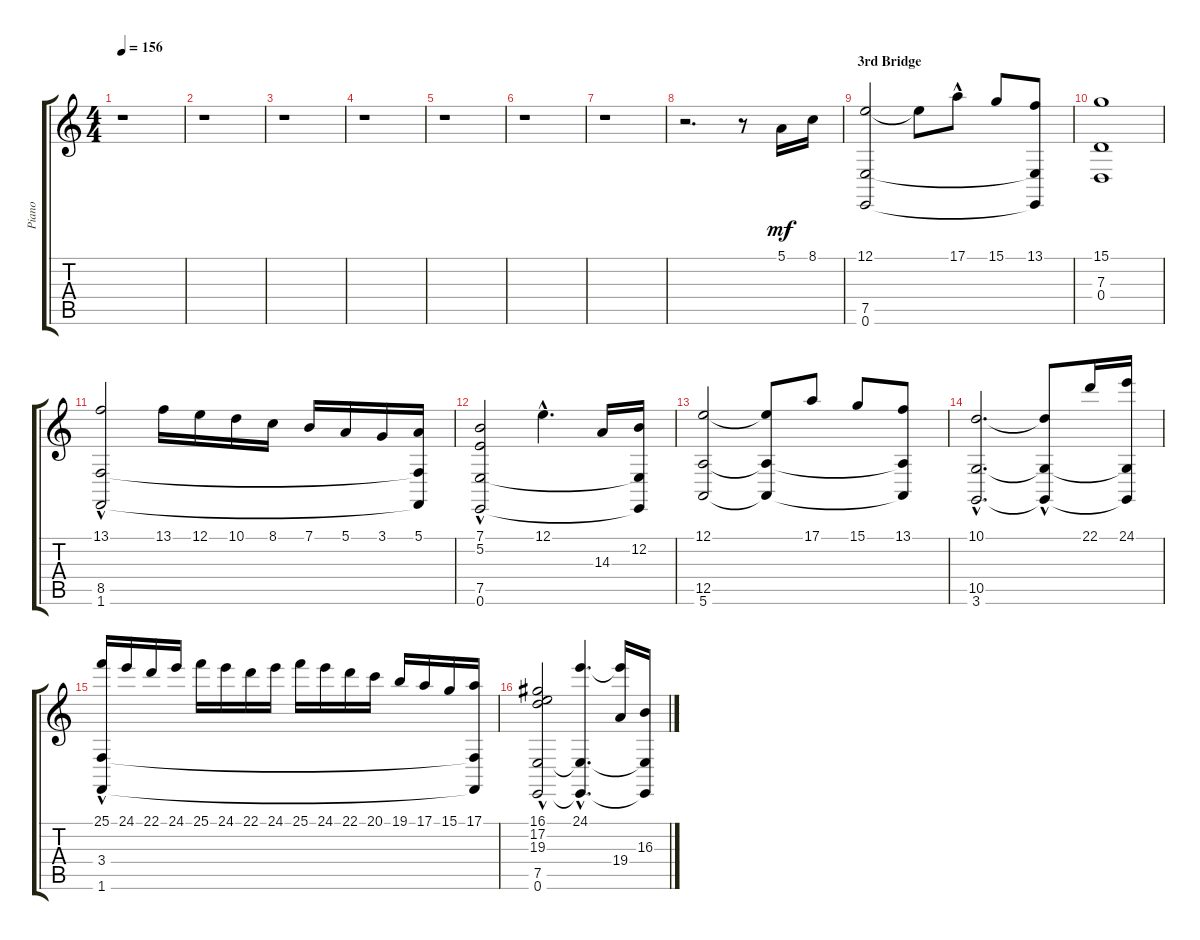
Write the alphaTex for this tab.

\track ("Piano" "Piano") {instrument electricgrandpiano}
\staff {score tabs}
\tuning (E4 B3 G3 D3 A2 E2) {hide}
\ts (4 4)
\tempo 156
\clef g2
\ks c
r.1{dy mf} |
r.1 |
r.1 |
r.1 |
r.1 |
r.1 |
r.1 |
r.2{d} r.8 5.1.16 8.1.16 |
\section ("" "3rd Bridge")
(12.1 7.5 0.6).2 12.1{t}.8 17.1{hac}.8 15.1.8 (13.1 7.5{t} 0.6{t}).8 |
(15.1 7.3 0.4).1 |
(13.1 8.5{hac} 1.6{hac}).2 13.1.16 12.1.16 10.1.16 8.1.16 7.1.16 5.1.16 3.1.16 (5.1 8.5{t} 1.6{t}).16 |
(7.1 5.2 7.5{hac} 0.6{hac}).2 12.1{hac}.4{d} 14.3.16 (12.2 7.5{t} 0.6{t}).16 |
(12.1 12.5 5.6).2 (12.1{t} 12.5{t} 5.6{t}).8 17.1.8 15.1.8 (13.1 12.5{t} 5.6{t}).8 |
(10.1{hac} 10.5{hac} 3.6{hac}).2{d} (10.1{hac t} 10.5{t} 3.6{t}).8 22.1.16 (24.1 10.5{t} 3.6{t}).16 |
(25.1 3.4{hac} 1.6{hac}).16 24.1.16 22.1.16 24.1.16 25.1.16 24.1.16 22.1.16 24.1.16 25.1.16 24.1.16 22.1.16 20.1.16 19.1.16 17.1.16 15.1.16 (17.1 3.4{t} 1.6{t}).16 |
(16.1 17.2{hac} 19.3{hac} 7.5 0.6).2 (24.1{hac} 7.5{hac t} 0.6{hac t}).4{d} (24.1{t} 19.4).16 (16.3 7.5{t} 0.6{t}).16
